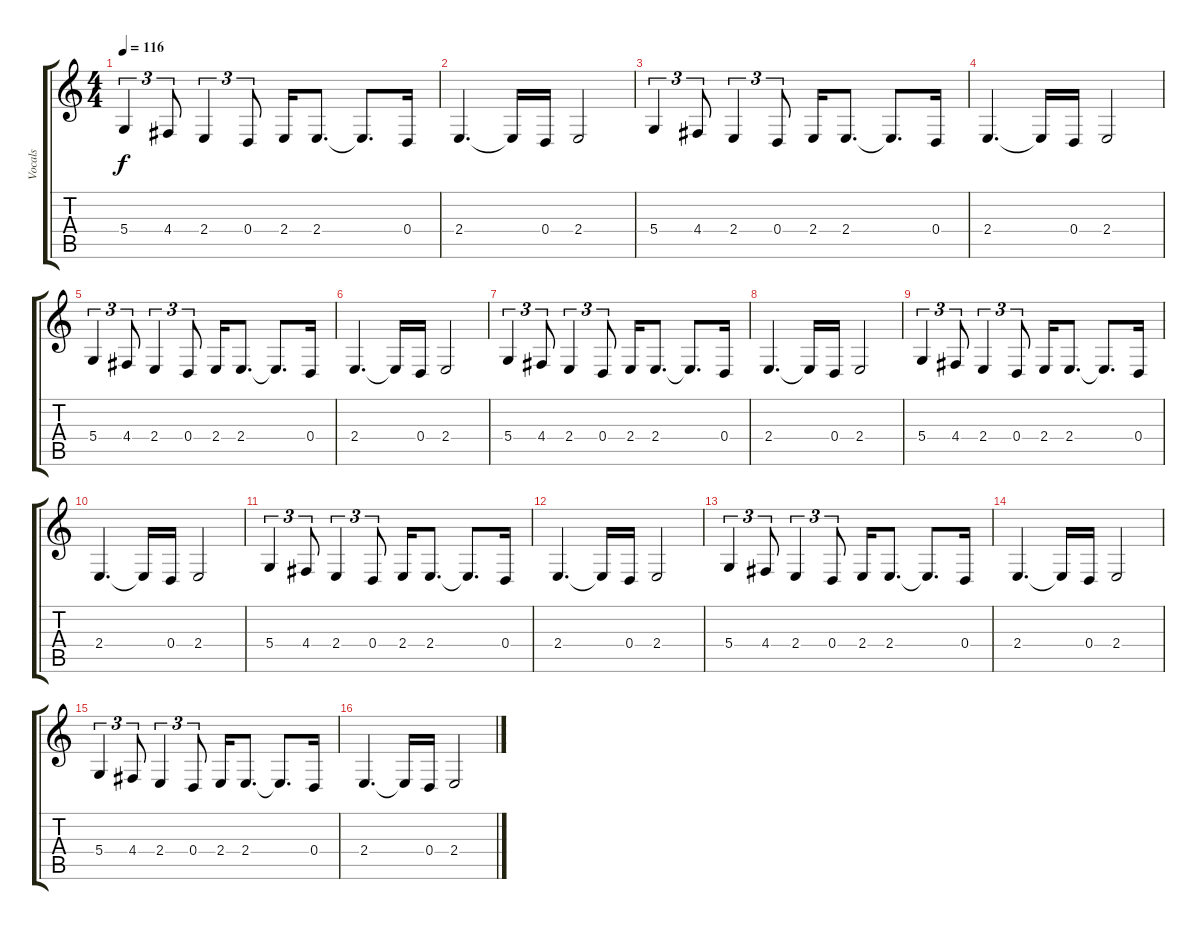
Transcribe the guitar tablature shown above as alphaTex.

\track ("Vocals" "Vocals") {instrument oboe}
\staff {score tabs}
\tuning (E4 B3 G3 D3 A2 E2) {hide}
\ts (4 4)
\tempo 116
\clef g2
\ks c
5.4.4{tu (3 2) dy f} 4.4.8{tu (3 2)} 2.4.4{tu (3 2)} 0.4.8{tu (3 2)} 2.4.16 2.4.8{d} 2.4{t}.8{d} 0.4.16 |
2.4.4{d} 2.4{t}.16 0.4.16 2.4.2 |
5.4.4{tu (3 2)} 4.4.8{tu (3 2)} 2.4.4{tu (3 2)} 0.4.8{tu (3 2)} 2.4.16 2.4.8{d} 2.4{t}.8{d} 0.4.16 |
2.4.4{d} 2.4{t}.16 0.4.16 2.4.2 |
5.4.4{tu (3 2)} 4.4.8{tu (3 2)} 2.4.4{tu (3 2)} 0.4.8{tu (3 2)} 2.4.16 2.4.8{d} 2.4{t}.8{d} 0.4.16 |
2.4.4{d} 2.4{t}.16 0.4.16 2.4.2 |
5.4.4{tu (3 2)} 4.4.8{tu (3 2)} 2.4.4{tu (3 2)} 0.4.8{tu (3 2)} 2.4.16 2.4.8{d} 2.4{t}.8{d} 0.4.16 |
2.4.4{d} 2.4{t}.16 0.4.16 2.4.2 |
5.4.4{tu (3 2)} 4.4.8{tu (3 2)} 2.4.4{tu (3 2)} 0.4.8{tu (3 2)} 2.4.16 2.4.8{d} 2.4{t}.8{d} 0.4.16 |
2.4.4{d} 2.4{t}.16 0.4.16 2.4.2 |
5.4.4{tu (3 2)} 4.4.8{tu (3 2)} 2.4.4{tu (3 2)} 0.4.8{tu (3 2)} 2.4.16 2.4.8{d} 2.4{t}.8{d} 0.4.16 |
2.4.4{d} 2.4{t}.16 0.4.16 2.4.2 |
5.4.4{tu (3 2)} 4.4.8{tu (3 2)} 2.4.4{tu (3 2)} 0.4.8{tu (3 2)} 2.4.16 2.4.8{d} 2.4{t}.8{d} 0.4.16 |
2.4.4{d} 2.4{t}.16 0.4.16 2.4.2 |
5.4.4{tu (3 2)} 4.4.8{tu (3 2)} 2.4.4{tu (3 2)} 0.4.8{tu (3 2)} 2.4.16 2.4.8{d} 2.4{t}.8{d} 0.4.16 |
2.4.4{d} 2.4{t}.16 0.4.16 2.4.2
